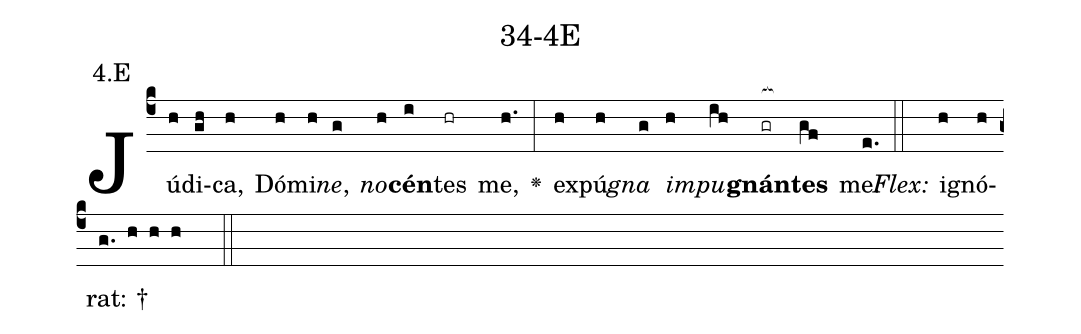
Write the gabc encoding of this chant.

name: 34-4E;
annotation: 4.E;
%%
(c4)Jú(h)di(gh)ca,(h) Dó(h)mi(h)<i>ne</i>,(g) <i>no</i>(h)<b>cén</b>(i)tes(hr) me,(h.) <v>\greheightstar</v>(:) ex(h)pú(h)<i>gna</i>(g) <i>im</i>(h)<i>pu</i>(ih)<b>gnán</b>(gr[ocb:1{])<b>tes</b>(gf[ocb:0}]) me.(e.) (::)
<i>Flex:</i>()  i(h)gnó(h)rat: †(g. h h h  ::)

%E(h) u(g) o(h) u(ih) a(gf) e.(e.) (::)
